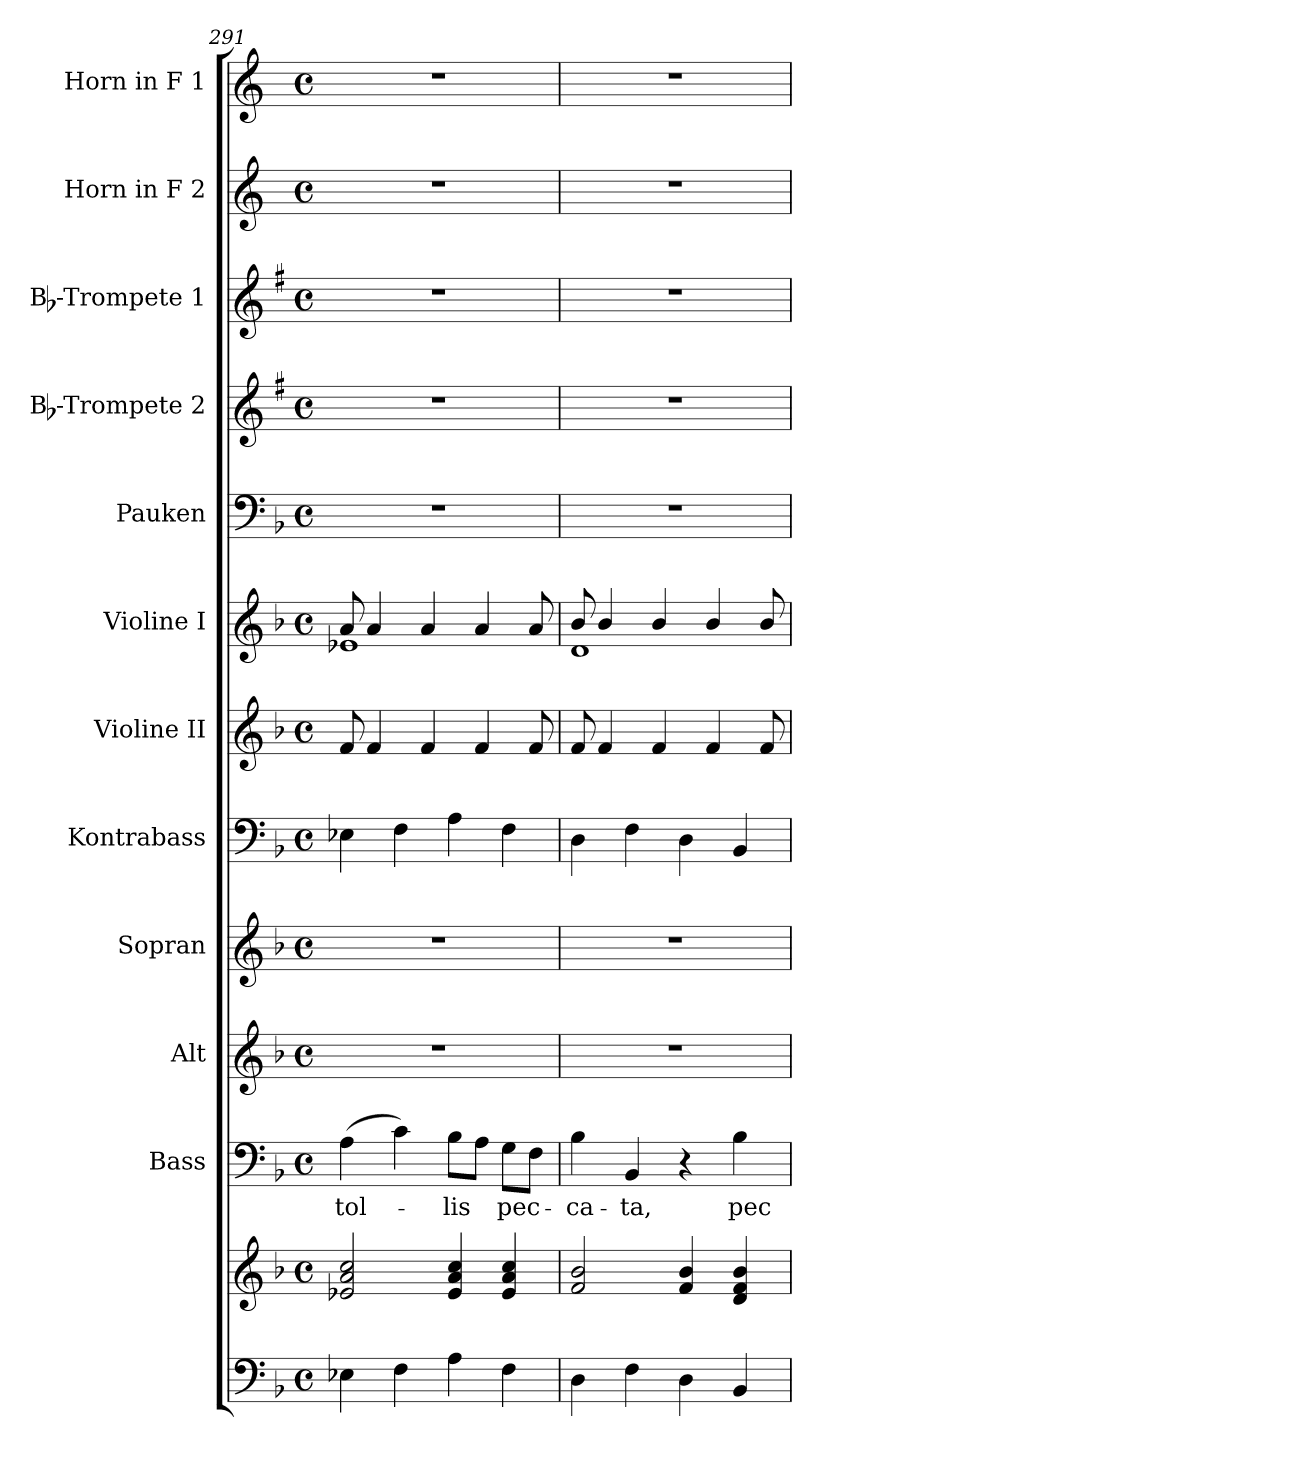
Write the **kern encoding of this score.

**kern	**kern	**kern	**text	**kern	**kern	**kern	**kern	**kern	**kern	**kern	**kern	**kern	**kern
*part12	*part12	*part11	*part11	*part10	*part9	*part8	*part7	*part6	*part5	*part4	*part3	*part2	*part1
*staff13	*staff12	*staff11	*staff11	*staff10	*staff9	*staff8	*staff7	*staff6	*staff5	*staff4	*staff3	*staff2	*staff1
*	*	*I"Bass	*	*I"Alt	*I"Sopran	*I"Kontrabass	*I"Violine II	*I"Violine I	*I"Pauken	*I"Bb-Trompete 2	*I"Bb-Trompete 1	*I"Horn in F 2	*I"Horn in F 1
*	*	*I'B.	*	*I'A.	*I'S.	*I'Kb.	*I'Vl. II	*I'Vl. I	*I'Pk.	*I'Bb Trp. 2	*I'Bb Trp. 1	*	*
*clefF4	*clefG2	*clefF4	*	*clefG2	*clefG2	*clefF4	*clefG2	*clefG2	*clefF4	*clefG2	*clefG2	*clefG2	*clefG2
*	*	*	*	*	*	*ITrd7c12	*	*	*	*ITrd1c2	*ITrd1c2	*ITrd4c7	*ITrd4c7
*k[b-]	*k[b-]	*k[b-]	*	*k[b-]	*k[b-]	*k[b-]	*k[b-]	*k[b-]	*k[b-]	*k[b-]	*k[b-]	*k[b-]	*k[b-]
*F:	*F:	*F:	*	*F:	*F:	*F:	*F:	*F:	*F:	*F:	*F:	*F:	*F:
*M4/4	*M4/4	*M4/4	*	*M4/4	*M4/4	*M4/4	*M4/4	*M4/4	*M4/4	*M4/4	*M4/4	*M4/4	*M4/4
*met(c)	*met(c)	*met(c)	*	*met(c)	*met(c)	*met(c)	*met(c)	*met(c)	*met(c)	*met(c)	*met(c)	*met(c)	*met(c)
=291	=291	=291	=291	=291	=291	=291	=291	=291	=291	=291	=291	=291	=291
!	!	!	!LO:LY:b	!	!	!	!	!	!	!	!	!	!
*	*	*	*	*	*	*	*	*^	*	*	*	*	*
4E-X\	2e-X/ 2a/ 2cc/	(>4A\	tol-	1r	1r	4EE-X\	8f/	8a/	1e-X	1r	1r	1r	1r	1r
.	.	.	.	.	.	.	4f/	4a/	.	.	.	.	.	.
4F\	.	4c\)	.	.	.	4FF\	.	.	.	.	.	.	.	.
.	.	.	.	.	.	.	4f/	4a/	.	.	.	.	.	.
!	!	!	!LO:LY:b	!	!	!	!	!	!	!	!	!	!	!
4A\	4e-/ 4a/ 4cc/	8B-\L	-lis	.	.	4AA\	.	.	.	.	.	.	.	.
.	.	8A\J	.	.	.	.	4f/	4a/	.	.	.	.	.	.
!	!	!	!LO:LY:b	!	!	!	!	!	!	!	!	!	!	!
4F\	4e-/ 4a/ 4cc/	8G\L	pec-	.	.	4FF\	.	.	.	.	.	.	.	.
.	.	8F\J	.	.	.	.	8f/	8a/	.	.	.	.	.	.
=292	=292	=292	=292	=292	=292	=292	=292	=292	=292	=292	=292	=292	=292	=292
!	!	!	!LO:LY:b	!	!	!	!	!	!	!	!	!	!	!
4D\	2f/ 2b-/	4B-\	-ca-	1r	1r	4DD\	8f/	8b-/	1d	1r	1r	1r	1r	1r
.	.	.	.	.	.	.	4f/	4b-/	.	.	.	.	.	.
!	!	!	!LO:LY:b	!	!	!	!	!	!	!	!	!	!	!
4F\	.	4BB-/	-ta,	.	.	4FF\	.	.	.	.	.	.	.	.
.	.	.	.	.	.	.	4f/	4b-/	.	.	.	.	.	.
4D\	4f/ 4b-/	4r	.	.	.	4DD\	.	.	.	.	.	.	.	.
.	.	.	.	.	.	.	4f/	4b-/	.	.	.	.	.	.
!	!	!	!LO:LY:b	!	!	!	!	!	!	!	!	!	!	!
4BB-/	4d/ 4f/ 4b-/	4B-\	pec-	.	.	4BBB-/	.	.	.	.	.	.	.	.
.	.	.	.	.	.	.	8f/	8b-/	.	.	.	.	.	.
*	*	*	*	*	*	*	*	*v	*v	*	*	*	*	*
=	=	=	=	=	=	=	=	=	=	=	=	=	=
*-	*-	*-	*-	*-	*-	*-	*-	*-	*-	*-	*-	*-	*-
